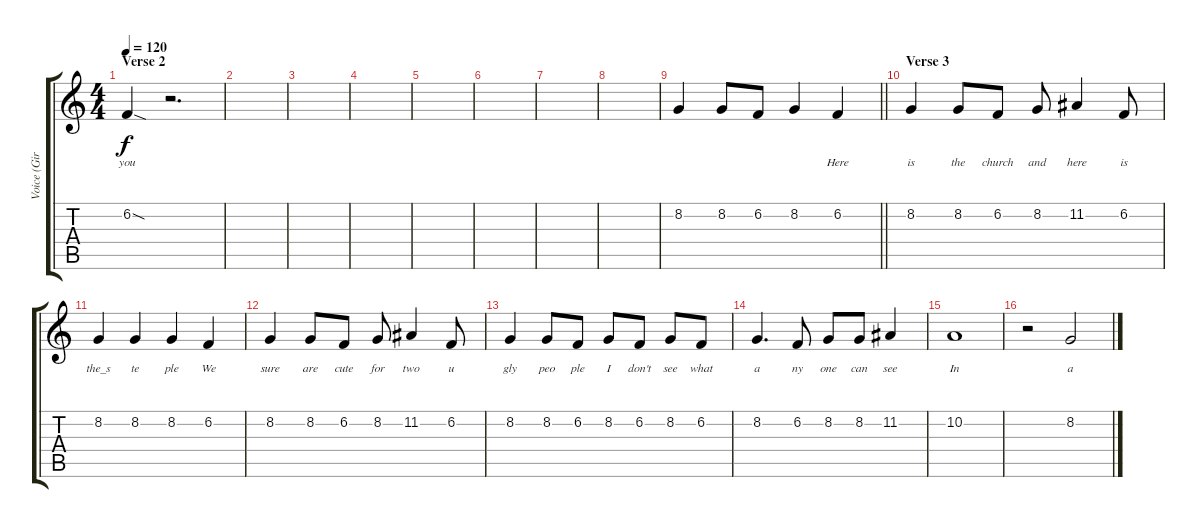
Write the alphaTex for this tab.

\track ("Voice (Girl)" "Voice (Gir") {instrument lead2sawtooth}
\staff {score tabs}
\tuning (E4 B3 G3 D3 A2 E2) {hide}
\ts (4 4)
\section ("" "Verse 2")
\tempo 120
\clef g2
\ks c
6.2{sod}.4{lyrics (0 "you") lyrics (1 "") lyrics (2 "") lyrics (3 "") lyrics (4 "") dy f} r.2{d} |
|
|
|
|
|
|
|
\barLineRight lightlight
8.2.4{lyrics (0 "") lyrics (1 "") lyrics (2 "") lyrics (3 "") lyrics (4 "")} 8.2.8{lyrics (0 "") lyrics (1 "") lyrics (2 "") lyrics (3 "") lyrics (4 "")} 6.2.8{lyrics (0 "") lyrics (1 "") lyrics (2 "") lyrics (3 "") lyrics (4 "")} 8.2.4{lyrics (0 "") lyrics (1 "") lyrics (2 "") lyrics (3 "") lyrics (4 "")} 6.2.4{lyrics (0 "Here") lyrics (1 "") lyrics (2 "") lyrics (3 "") lyrics (4 "")} |
\section ("" "Verse 3")
8.2.4{lyrics (0 "is") lyrics (1 "") lyrics (2 "") lyrics (3 "") lyrics (4 "")} 8.2.8{lyrics (0 "the") lyrics (1 "") lyrics (2 "") lyrics (3 "") lyrics (4 "")} 6.2.8{lyrics (0 "church") lyrics (1 "") lyrics (2 "") lyrics (3 "") lyrics (4 "")} 8.2.8{lyrics (0 "and") lyrics (1 "") lyrics (2 "") lyrics (3 "") lyrics (4 "")} 11.2.4{lyrics (0 "here") lyrics (1 "") lyrics (2 "") lyrics (3 "") lyrics (4 "")} 6.2.8{lyrics (0 "is") lyrics (1 "") lyrics (2 "") lyrics (3 "") lyrics (4 "")} |
8.2.4{lyrics (0 "the_s") lyrics (1 "") lyrics (2 "") lyrics (3 "") lyrics (4 "")} 8.2.4{lyrics (0 "te") lyrics (1 "") lyrics (2 "") lyrics (3 "") lyrics (4 "")} 8.2.4{lyrics (0 "ple") lyrics (1 "") lyrics (2 "") lyrics (3 "") lyrics (4 "")} 6.2.4{lyrics (0 "We") lyrics (1 "") lyrics (2 "") lyrics (3 "") lyrics (4 "")} |
8.2.4{lyrics (0 "sure") lyrics (1 "") lyrics (2 "") lyrics (3 "") lyrics (4 "")} 8.2.8{lyrics (0 "are") lyrics (1 "") lyrics (2 "") lyrics (3 "") lyrics (4 "")} 6.2.8{lyrics (0 "cute") lyrics (1 "") lyrics (2 "") lyrics (3 "") lyrics (4 "")} 8.2.8{lyrics (0 "for") lyrics (1 "") lyrics (2 "") lyrics (3 "") lyrics (4 "")} 11.2.4{lyrics (0 "two") lyrics (1 "") lyrics (2 "") lyrics (3 "") lyrics (4 "")} 6.2.8{lyrics (0 "u") lyrics (1 "") lyrics (2 "") lyrics (3 "") lyrics (4 "")} |
8.2.4{lyrics (0 "gly") lyrics (1 "") lyrics (2 "") lyrics (3 "") lyrics (4 "")} 8.2.8{lyrics (0 "peo") lyrics (1 "") lyrics (2 "") lyrics (3 "") lyrics (4 "")} 6.2.8{lyrics (0 "ple") lyrics (1 "") lyrics (2 "") lyrics (3 "") lyrics (4 "")} 8.2.8{lyrics (0 "I") lyrics (1 "") lyrics (2 "") lyrics (3 "") lyrics (4 "")} 6.2.8{lyrics (0 "don't") lyrics (1 "") lyrics (2 "") lyrics (3 "") lyrics (4 "")} 8.2.8{lyrics (0 "see") lyrics (1 "") lyrics (2 "") lyrics (3 "") lyrics (4 "")} 6.2.8{lyrics (0 "what") lyrics (1 "") lyrics (2 "") lyrics (3 "") lyrics (4 "")} |
8.2.4{d lyrics (0 "a") lyrics (1 "") lyrics (2 "") lyrics (3 "") lyrics (4 "")} 6.2.8{lyrics (0 "ny") lyrics (1 "") lyrics (2 "") lyrics (3 "") lyrics (4 "")} 8.2.8{lyrics (0 "one") lyrics (1 "") lyrics (2 "") lyrics (3 "") lyrics (4 "")} 8.2.8{lyrics (0 "can") lyrics (1 "") lyrics (2 "") lyrics (3 "") lyrics (4 "")} 11.2.4{lyrics (0 "see") lyrics (1 "") lyrics (2 "") lyrics (3 "") lyrics (4 "")} |
10.2.1{lyrics (0 "In") lyrics (1 "") lyrics (2 "") lyrics (3 "") lyrics (4 "")} |
r.2 8.2.2{lyrics (0 "a") lyrics (1 "") lyrics (2 "") lyrics (3 "") lyrics (4 "")}
